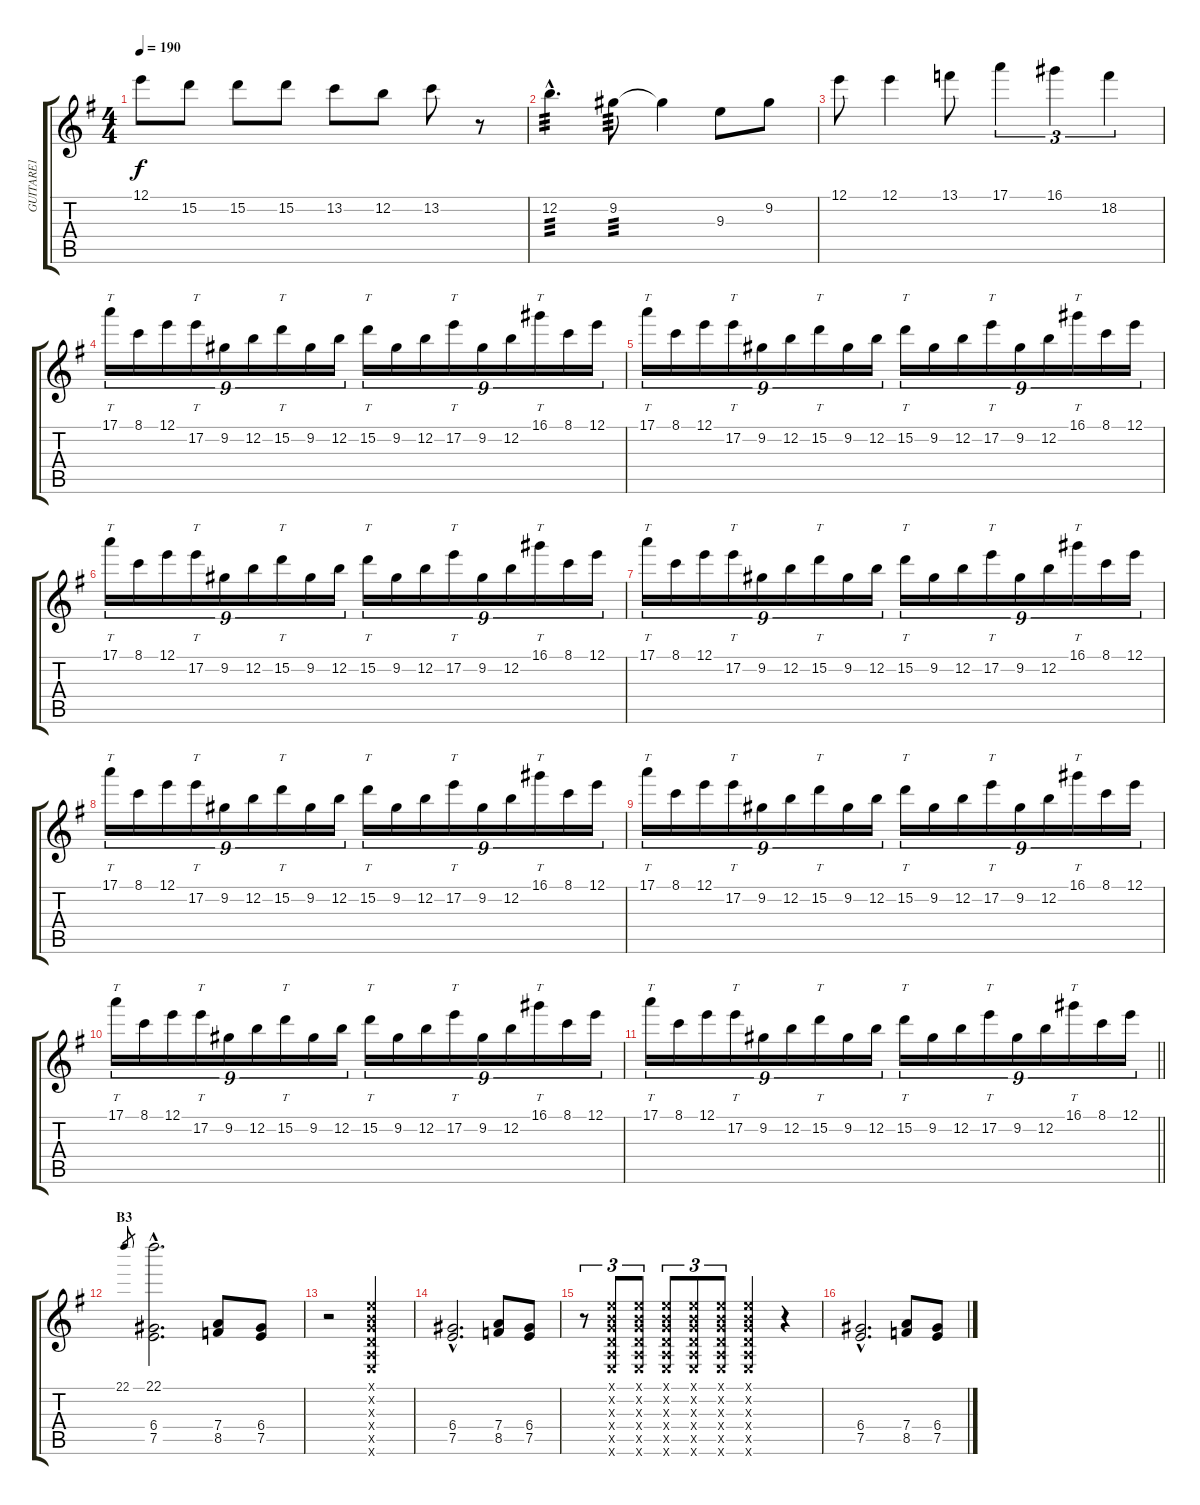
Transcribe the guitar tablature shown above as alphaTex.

\track ("GUITARE1" "GUITARE1") {instrument distortionguitar}
\staff {score tabs}
\tuning (E4 B3 G3 D3 A2 E2) {hide}
\ts (4 4)
\tempo 190
\clef g2
\ks g
12.1.8{dy f} 15.2.8 15.2.8 15.2.8 13.2.8 12.2.8 13.2.8 r.8 |
12.2{hac}.4{d tp 3} 9.2.8{tp 3} 9.2{t}.4 9.3.8 9.2.8 |
12.1.8 12.1.4 13.1.8 17.1.4{tu (3 2)} 16.1.4{tu (3 2)} 18.2.4{tu (3 2)} |
17.1.16{tt tu (9 8)} 8.1.16{tu (9 8)} 12.1.16{tu (9 8)} 17.2.16{tt tu (9 8)} 9.2.16{tu (9 8)} 12.2.16{tu (9 8)} 15.2.16{tt tu (9 8)} 9.2.16{tu (9 8)} 12.2.16{tu (9 8)} 15.2.16{tt tu (9 8)} 9.2.16{tu (9 8)} 12.2.16{tu (9 8)} 17.2.16{tt tu (9 8)} 9.2.16{tu (9 8)} 12.2.16{tu (9 8)} 16.1.16{tt tu (9 8)} 8.1.16{tu (9 8)} 12.1.16{tu (9 8)} |
17.1.16{tt tu (9 8)} 8.1.16{tu (9 8)} 12.1.16{tu (9 8)} 17.2.16{tt tu (9 8)} 9.2.16{tu (9 8)} 12.2.16{tu (9 8)} 15.2.16{tt tu (9 8)} 9.2.16{tu (9 8)} 12.2.16{tu (9 8)} 15.2.16{tt tu (9 8)} 9.2.16{tu (9 8)} 12.2.16{tu (9 8)} 17.2.16{tt tu (9 8)} 9.2.16{tu (9 8)} 12.2.16{tu (9 8)} 16.1.16{tt tu (9 8)} 8.1.16{tu (9 8)} 12.1.16{tu (9 8)} |
17.1.16{tt tu (9 8)} 8.1.16{tu (9 8)} 12.1.16{tu (9 8)} 17.2.16{tt tu (9 8)} 9.2.16{tu (9 8)} 12.2.16{tu (9 8)} 15.2.16{tt tu (9 8)} 9.2.16{tu (9 8)} 12.2.16{tu (9 8)} 15.2.16{tt tu (9 8)} 9.2.16{tu (9 8)} 12.2.16{tu (9 8)} 17.2.16{tt tu (9 8)} 9.2.16{tu (9 8)} 12.2.16{tu (9 8)} 16.1.16{tt tu (9 8)} 8.1.16{tu (9 8)} 12.1.16{tu (9 8)} |
17.1.16{tt tu (9 8)} 8.1.16{tu (9 8)} 12.1.16{tu (9 8)} 17.2.16{tt tu (9 8)} 9.2.16{tu (9 8)} 12.2.16{tu (9 8)} 15.2.16{tt tu (9 8)} 9.2.16{tu (9 8)} 12.2.16{tu (9 8)} 15.2.16{tt tu (9 8)} 9.2.16{tu (9 8)} 12.2.16{tu (9 8)} 17.2.16{tt tu (9 8)} 9.2.16{tu (9 8)} 12.2.16{tu (9 8)} 16.1.16{tt tu (9 8)} 8.1.16{tu (9 8)} 12.1.16{tu (9 8)} |
17.1.16{tt tu (9 8)} 8.1.16{tu (9 8)} 12.1.16{tu (9 8)} 17.2.16{tt tu (9 8)} 9.2.16{tu (9 8)} 12.2.16{tu (9 8)} 15.2.16{tt tu (9 8)} 9.2.16{tu (9 8)} 12.2.16{tu (9 8)} 15.2.16{tt tu (9 8)} 9.2.16{tu (9 8)} 12.2.16{tu (9 8)} 17.2.16{tt tu (9 8)} 9.2.16{tu (9 8)} 12.2.16{tu (9 8)} 16.1.16{tt tu (9 8)} 8.1.16{tu (9 8)} 12.1.16{tu (9 8)} |
17.1.16{tt tu (9 8)} 8.1.16{tu (9 8)} 12.1.16{tu (9 8)} 17.2.16{tt tu (9 8)} 9.2.16{tu (9 8)} 12.2.16{tu (9 8)} 15.2.16{tt tu (9 8)} 9.2.16{tu (9 8)} 12.2.16{tu (9 8)} 15.2.16{tt tu (9 8)} 9.2.16{tu (9 8)} 12.2.16{tu (9 8)} 17.2.16{tt tu (9 8)} 9.2.16{tu (9 8)} 12.2.16{tu (9 8)} 16.1.16{tt tu (9 8)} 8.1.16{tu (9 8)} 12.1.16{tu (9 8)} |
17.1.16{tt tu (9 8)} 8.1.16{tu (9 8)} 12.1.16{tu (9 8)} 17.2.16{tt tu (9 8)} 9.2.16{tu (9 8)} 12.2.16{tu (9 8)} 15.2.16{tt tu (9 8)} 9.2.16{tu (9 8)} 12.2.16{tu (9 8)} 15.2.16{tt tu (9 8)} 9.2.16{tu (9 8)} 12.2.16{tu (9 8)} 17.2.16{tt tu (9 8)} 9.2.16{tu (9 8)} 12.2.16{tu (9 8)} 16.1.16{tt tu (9 8)} 8.1.16{tu (9 8)} 12.1.16{tu (9 8)} |
\barLineRight lightlight
17.1.16{tt tu (9 8)} 8.1.16{tu (9 8)} 12.1.16{tu (9 8)} 17.2.16{tt tu (9 8)} 9.2.16{tu (9 8)} 12.2.16{tu (9 8)} 15.2.16{tt tu (9 8)} 9.2.16{tu (9 8)} 12.2.16{tu (9 8)} 15.2.16{tt tu (9 8)} 9.2.16{tu (9 8)} 12.2.16{tu (9 8)} 17.2.16{tt tu (9 8)} 9.2.16{tu (9 8)} 12.2.16{tu (9 8)} 16.1.16{tt tu (9 8)} 8.1.16{tu (9 8)} 12.1.16{tu (9 8)} |
\section ("" "B3")
22.1.8{gr} (22.1{hac} 6.4{hac} 7.5{hac}).2{d} (7.4 8.5).8 (6.4 7.5).8 |
r.2 (0.1{x} 0.2{x} 0.3{x} 0.4{x} 0.5{x} 0.6{x}).2 |
(6.4{hac} 7.5{hac}).2{d} (7.4 8.5).8 (6.4 7.5).8 |
r.8{tu (3 2)} (0.1{x} 0.2{x} 0.3{x} 0.4{x} 0.5{x} 0.6{x}).8{tu (3 2)} (0.1{x} 0.2{x} 0.3{x} 0.4{x} 0.5{x} 0.6{x}).8{tu (3 2)} (0.1{x} 0.2{x} 0.3{x} 0.4{x} 0.5{x} 0.6{x}).8{tu (3 2)} (0.1{x} 0.2{x} 0.3{x} 0.4{x} 0.5{x} 0.6{x}).8{tu (3 2)} (0.1{x} 0.2{x} 0.3{x} 0.4{x} 0.5{x} 0.6{x}).8{tu (3 2)} (0.1{x} 0.2{x} 0.3{x} 0.4{x} 0.5{x} 0.6{x}).4 r.4 |
(6.4{hac} 7.5{hac}).2{d} (7.4 8.5).8 (6.4 7.5).8
